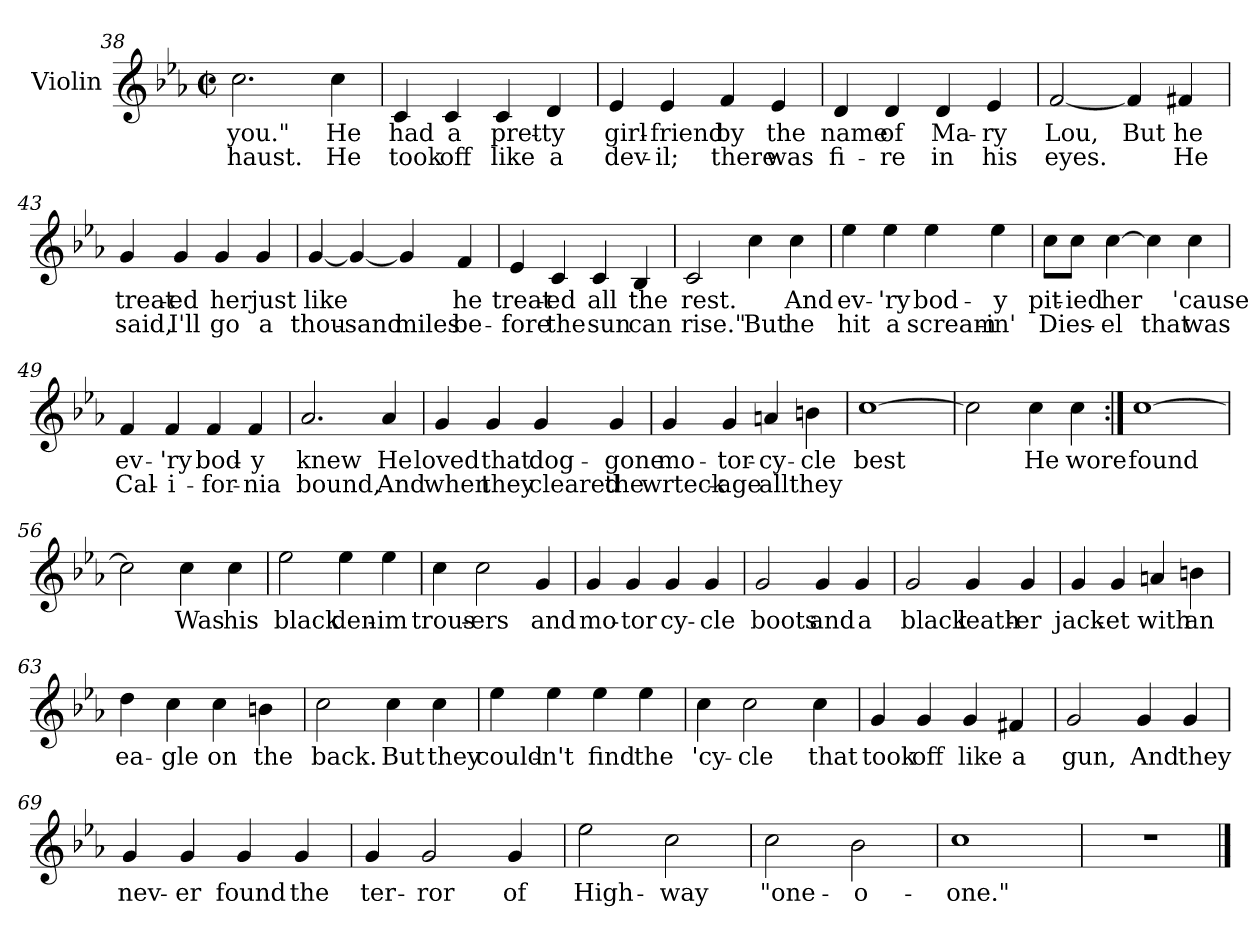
**kern	**text	**text
*part1	*part1	*part1
*staff1	*staff1	*staff1
*I"Violin	*	*
*I'Vln	*	*
*clefG2	*	*
*k[b-e-a-]	*	*
*E-:	*	*
*M2/2	*	*
*met(c|)	*	*
=38	=38	=38
2.cc\	you."	-haust.
4cc\	He	He
=39	=39	=39
4c/	had	took
4c/	a	off
4c/	pret-	like
4d/	-ty	a
=40	=40	=40
4e-/	girl-	dev-
4e-/	-friend	-il;
4f/	by	there
4e-/	the	was
!!LO:PB:g=z
=41	=41	=41
4d/	name	fi-
4d/	of	-re
4d/	Ma-	in
4e-/	-ry	his
=42	=42	=42
[2f/	Lou,	eyes.
4f/]	But	.
4f#X/	he	He
=43	=43	=43
4g/	treat-	said,
4g/	-ed	I'll
4g/	her	go
4g/	just	a
=44	=44	=44
[4g/	like	thou-
4g/_	.	-sand
4g/]	.	miles
4f/	he	be-
=45	=45	=45
4e-/	treat-	-fore
4c/	-ed	the
4c/	all	sun
4B-/	the	can
!!LO:LB:g=z
=46	=46	=46
2c/	rest.	rise."
4cc\	.	But
4cc\	And	he
=47	=47	=47
4ee-\	ev-	hit
4ee-\	-'ry	a
4ee-\	bod-	scream-
4ee-\	-y	-in'
=48	=48	=48
8cc\L	pit-	Dies-
8cc\J	-ied	.
[4cc\	her	-el
4cc\]	.	that
4cc\	'cause	was
=49	=49	=49
4f/	ev-	Cal-
4f/	-'ry	-i-
4f/	bod-	-for-
4f/	-y	-nia
=50	=50	=50
2.a-/	knew	bound,
4a-/	He	And
=51	=51	=51
4g/	loved	when
4g/	that	they
4g/	dog-	cleared
4g/	-gone	the
!!LO:LB:g=z
=52	=52	=52
4g/	mo-	wrteck-
4g/	-tor-	-age
4an/	-cy-	all
4bn\	-cle	they
=53	=53	=53
[1cc	best	.
=54	=54	=54
2cc\]	.	.
4cc\	He	.
4cc\	wore	.
=55:|!	=55:|!	=55:|!
[1cc	found	.
=56	=56	=56
2cc\]	.	.
4cc\	Was	.
4cc\	his	.
!!LO:LB:g=z
=57	=57	=57
2ee-\	black	.
4ee-\	den-	.
4ee-\	-im	.
=58	=58	=58
4cc\	trous-	.
2cc\	-ers	.
4g/	and	.
=59	=59	=59
4g/	mo-	.
4g/	-tor	.
4g/	cy-	.
4g/	-cle	.
=60	=60	=60
2g/	boots	.
4g/	and	.
4g/	a	.
=61	=61	=61
2g/	black	.
4g/	leath-	.
4g/	-er	.
=62	=62	=62
4g/	jack-	.
4g/	-et	.
4an/	with	.
4bn\	an	.
!!LO:LB:g=z
=63	=63	=63
4dd\	ea-	.
4cc\	-gle	.
4cc\	on	.
4bn\	the	.
=64	=64	=64
2cc\	back.	.
4cc\	But	.
4cc\	they	.
=65	=65	=65
4ee-\	could-	.
4ee-\	-n't	.
4ee-\	find	.
4ee-\	the	.
=66	=66	=66
4cc\	'cy-	.
2cc\	-cle	.
4cc\	that	.
=67	=67	=67
4g/	took	.
4g/	off	.
4g/	like	.
4f#X/	a	.
=68	=68	=68
2g/	gun,	.
4g/	And	.
4g/	they	.
!!LO:LB:g=z
=69	=69	=69
4g/	nev-	.
4g/	-er	.
4g/	found	.
4g/	the	.
=70	=70	=70
4g/	ter-	.
2g/	-ror	.
4g/	of	.
=71	=71	=71
2ee-\	High-	.
2cc\	-way	.
=72	=72	=72
2cc\	"one-	.
2b-\	-o-	.
=73	=73	=73
1cc	-one."-	.
=74	=74	=74
1r	.	.
==	==	==
*-	*-	*-
